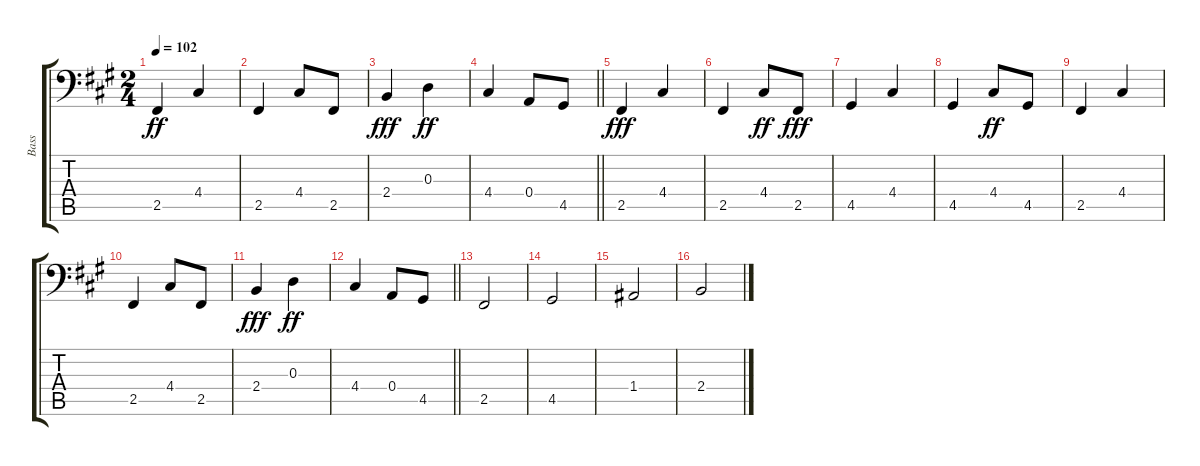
\track ("Bass" "Bass") {instrument electricbassfinger}
\staff {score tabs}
\tuning (C3 G2 D2 A1 E1 B0) {hide}
\ts (2 4)
\tempo 102
\clef f4
\ks a
2.5.4{dy ff} 4.4.4 |
2.5.4 4.4.8 2.5.8 |
2.4.4{dy fff} 0.3.4{dy ff} |
\barLineRight lightlight
4.4.4 0.4.8 4.5.8 |
2.5.4{dy fff} 4.4.4 |
2.5.4 4.4.8{dy ff} 2.5.8{dy fff} |
4.5.4 4.4.4 |
4.5.4 4.4.8{dy ff} 4.5.8 |
2.5.4 4.4.4 |
2.5.4 4.4.8 2.5.8 |
2.4.4{dy fff} 0.3.4{dy ff} |
\barLineRight lightlight
4.4.4 0.4.8 4.5.8 |
2.5.2 |
4.5.2 |
1.4.2 |
2.4.2
